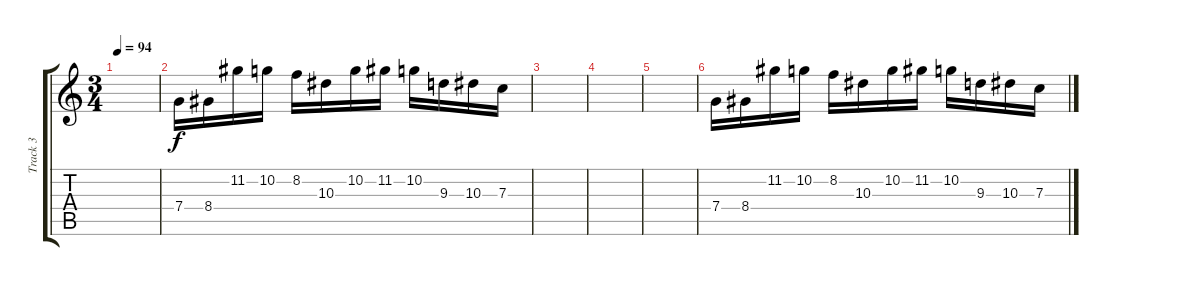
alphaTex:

\track ("Track 3" "Track 3") {instrument overdrivenguitar}
\staff {score tabs}
\tuning (D4 A3 F3 C3 G2 C2) {hide}
\ts (3 4)
\tempo 94
\clef g2
\ks c
|
7.4.16 8.4.16 11.2.16 10.2.16 8.2.16 10.3.16 10.2.16 11.2.16 10.2.16 9.3.16 10.3.16 7.3.16 |
|
|
|
7.4.16 8.4.16 11.2.16 10.2.16 8.2.16 10.3.16 10.2.16 11.2.16 10.2.16 9.3.16 10.3.16 7.3.16
